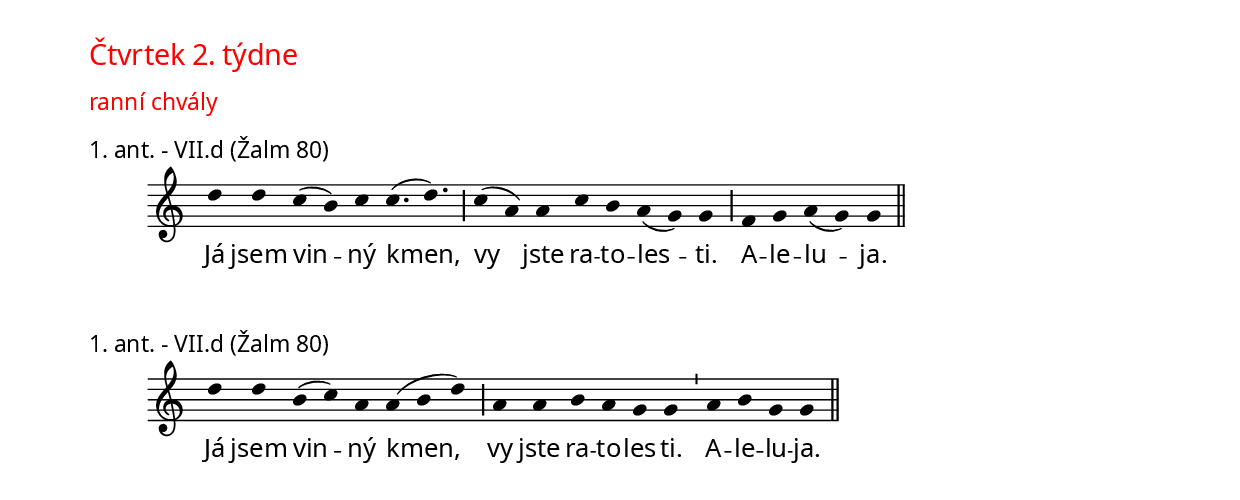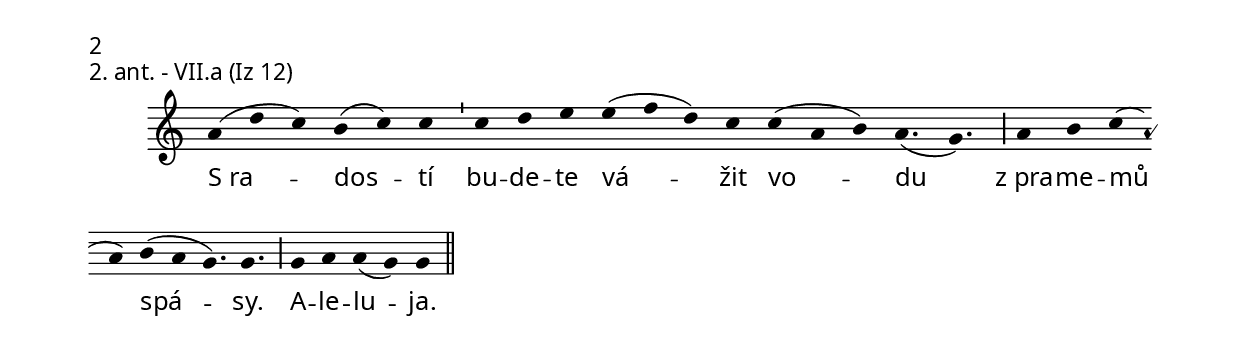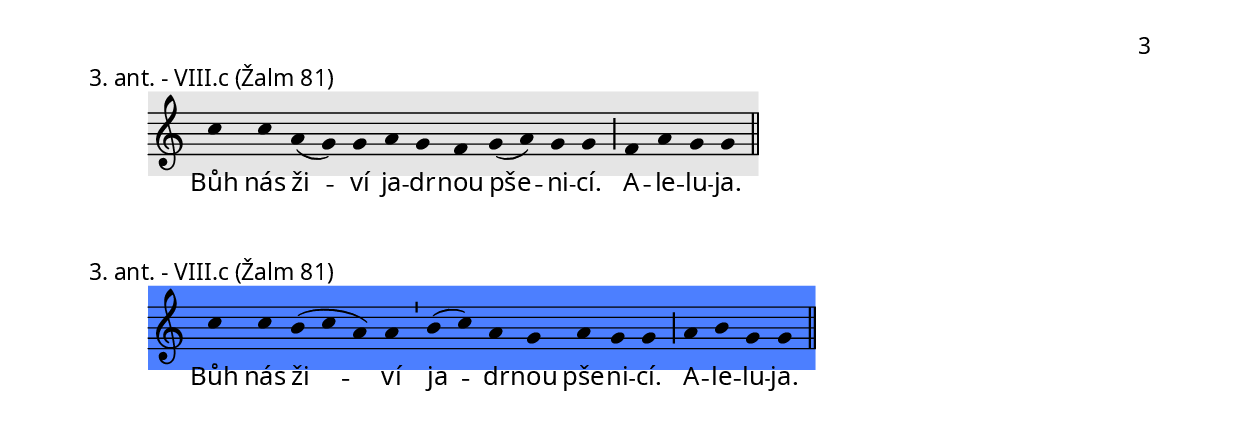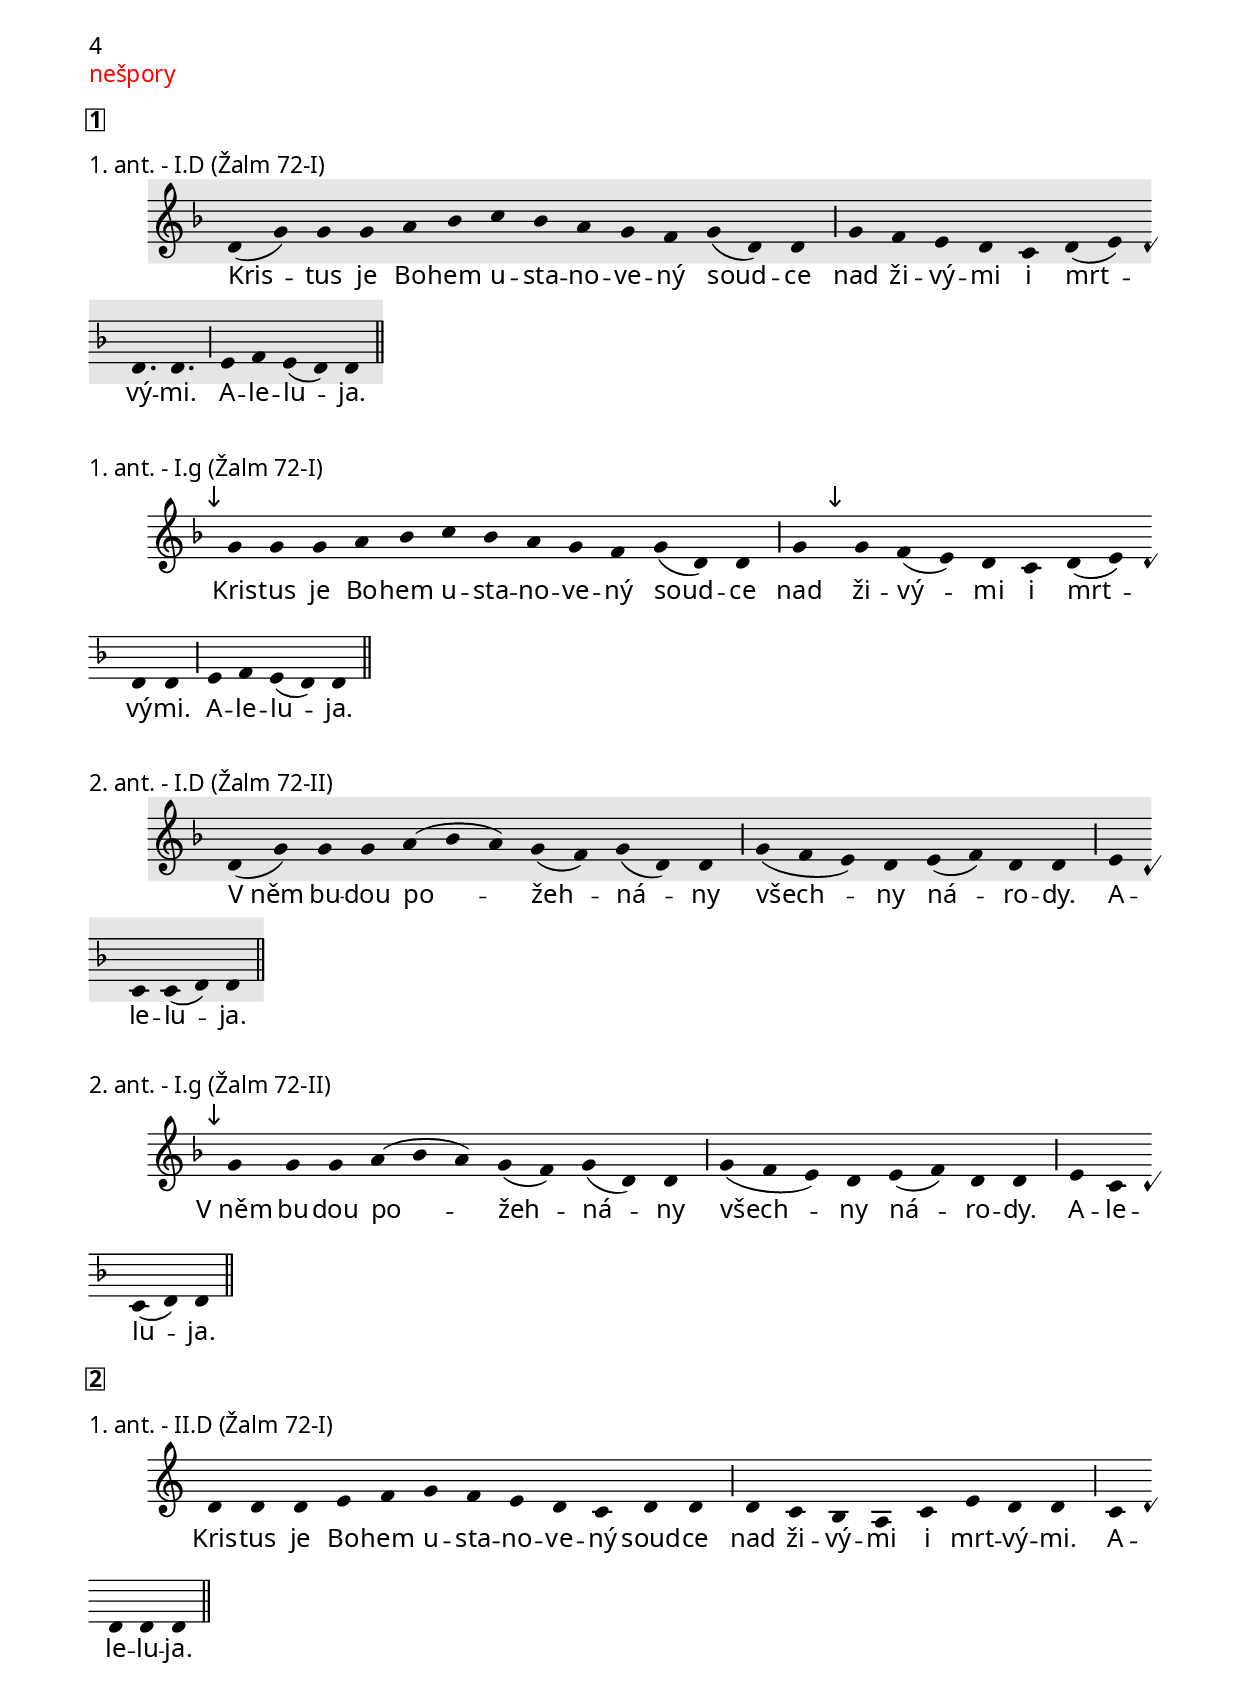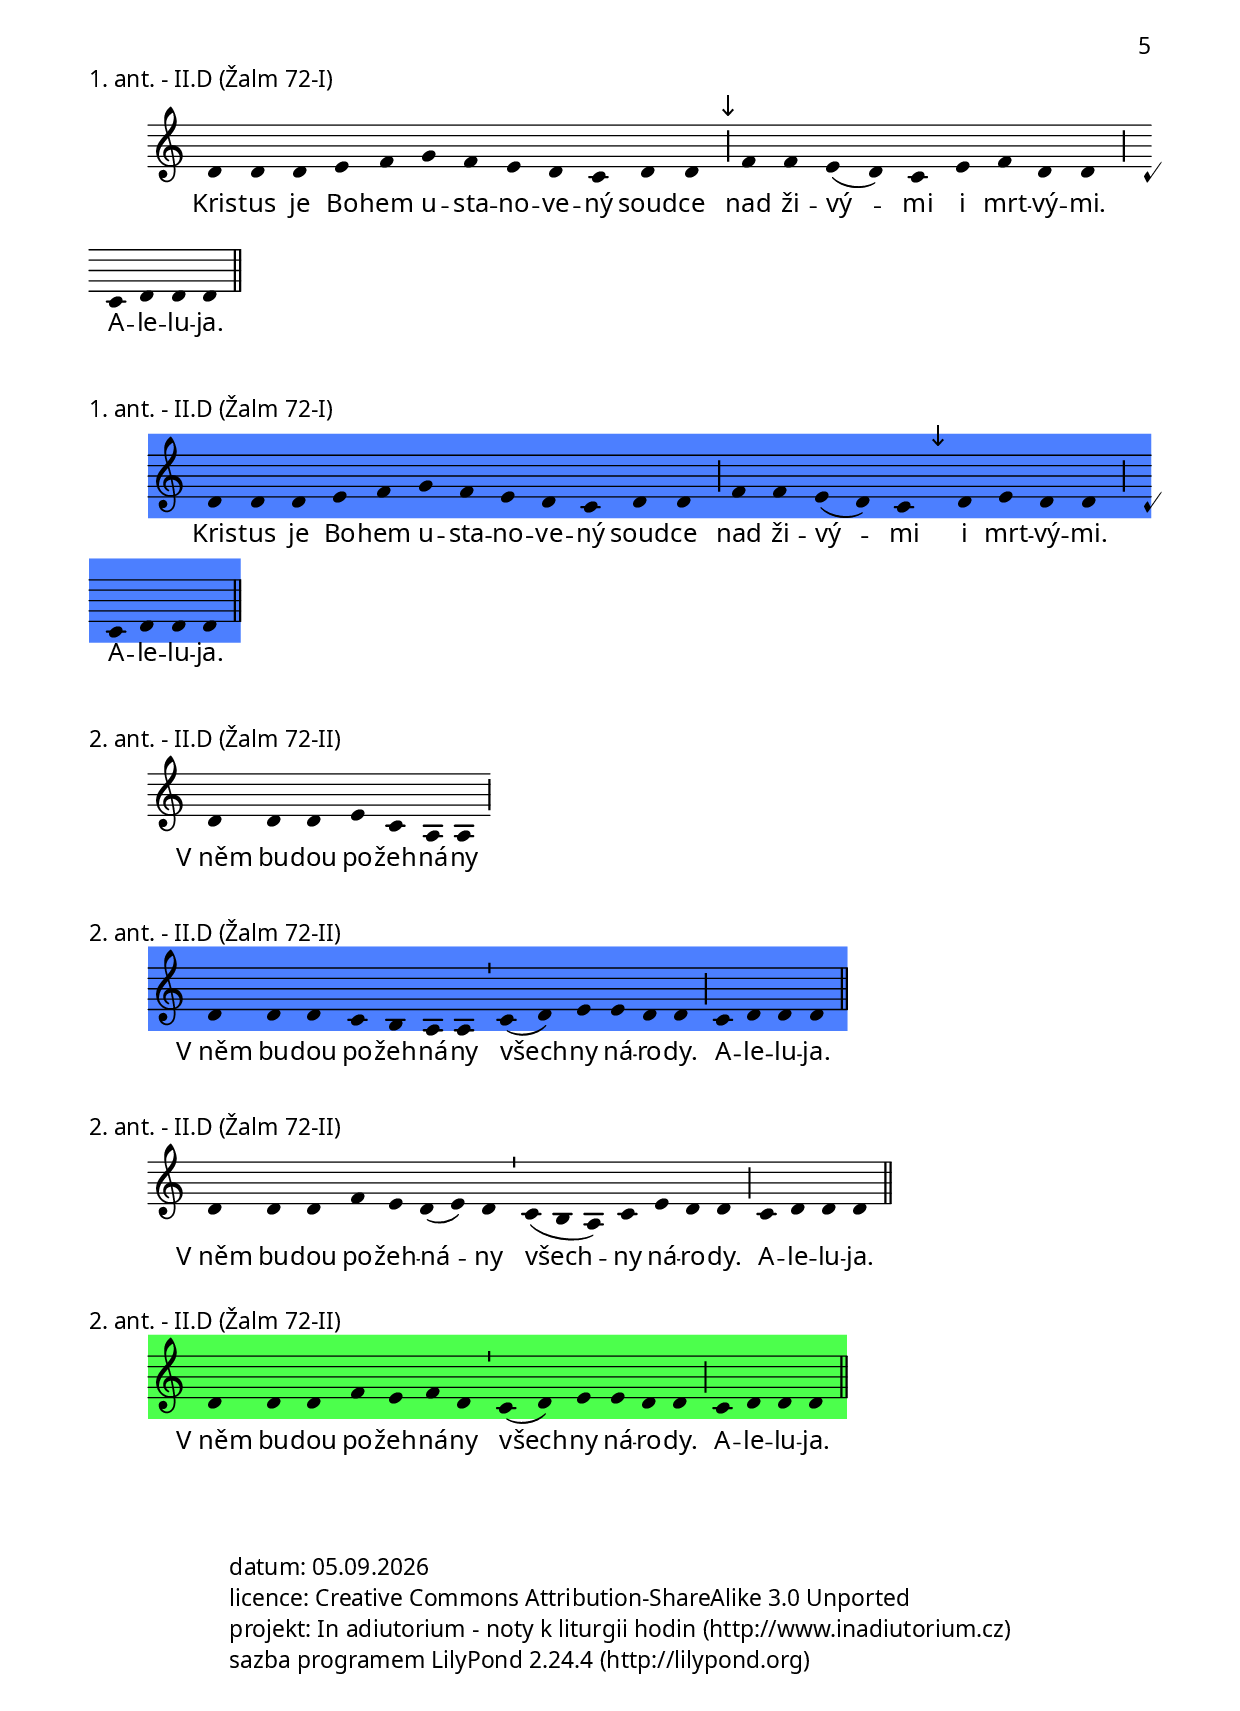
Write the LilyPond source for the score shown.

\include "../spolecne.ly"

\markup {\nadpisDen {Čtvrtek 2. týdne}}

\markup {\nadpisHodinka {"ranní chvály"}}

\score {
  \relative c'' {
    \choralniRezim
    d4 d c( b) c c4.( d) \barMaior
    c4( a) a c b a( g) g \barMaior
    f g a( g) g \barFinalis
  }
  \addlyrics {
    Já jsem vin -- ný kmen,
    vy jste ra -- to -- les -- ti.
    A -- le -- lu -- ja.
  }
  \header {
    quid = "1. ant."
    modus = "VII"
    differentia = "d"
    psalmus = "Žalm 80"
    id = "rch-a1"
    piece = \markup {\sestavTitulek}
  }
}

\score {
  \relative c'' {
    \choralniRezim
    d4 d b( c) a a( b d) \barMaior
    a a b a g g \barMin
    a b g g \barFinalis
  }
  \addlyrics {
    Já jsem vin -- ný kmen,
    vy jste ra -- to -- les -- ti.
    A -- le -- lu -- ja.
  }
  \header {
    quid = "1. ant."
    modus = "VII"
    differentia = "d"
    psalmus = "Žalm 80"
    id = "rch-a1"
    piece = \markup {\sestavTitulek}
  }
}

\pageBreak

\score {
  \relative c'' {
    \choralniRezim
    a4( d c) b( c) c \barMin
    c d e e( f d) c c( a b) a4.( g) \barMaior
    a4 b c( a) b( a g4.) g \barMaior
    g4 a a( g) g \barFinalis
  }
  \addlyrics {
    S_ra -- dos -- tí
    bu -- de -- te vá -- žit vo -- du
    z_pra -- me -- mů spá -- sy.
    A -- le -- lu -- ja.
  }
  \header {
    quid = "2. ant."
    modus = "VII"
    differentia = "a"
    psalmus = "Iz 12"
    id = "rch-a2"
    placet = "Modus VII není příliš vhodný, protože kantikum má řadu krátkých veršů."
    piece = \markup {\sestavTitulek}
  }
}

\pageBreak

\score {
  \relative c'' {
    \zvyraznovacSedy
    \choralniRezim
    c4 c a( g) g a g f g( a) g g \barMaior
    f a g g \barFinalis
  }
  \addlyrics {
    Bůh nás ži -- ví ja -- dr -- nou pše -- ni -- cí.
    A -- le -- lu -- ja.
  }
  \header {
    quid = "3. ant."
    modus = "VIII"
    differentia = "c"
    psalmus = "Žalm 81"
    id = "rch-a3"
    fons = "vyňato z: slavnost Těla a Krve Páně, 1.nešp., 2.ant."
    placet = "r - jako výtržek působí nevyváženě - radši složit jinou melodii"
    piece = \markup {\sestavTitulek}
  }
}

\score {
  \relative c'' {
    \zvyraznovacModry
    \choralniRezim
    c4 c b( c a) a \barMin b( c) a g a g g \barMaior
    a b g g \barFinalis
  }
  \addlyrics {
    Bůh nás ži -- ví ja -- dr -- nou pše -- ni -- cí.
    A -- le -- lu -- ja.
  }
  \header {
    quid = "3. ant."
    modus = "VIII"
    differentia = "c"
    psalmus = "Žalm 81"
    id = "rch-a3"
    piece = \markup {\sestavTitulek}
  }
}

\pageBreak

\markup {\nadpisHodinka {"nešpory"}}

\markup\nadpisSkupiny 1

\score {
  \relative c' {
    \zvyraznovacSedy
    \choralniRezim
    \key f \major
    d4( g) g g a bes c bes a g f g( d) d \barMaior
    g f e d c d( e) d4. d \barMaior
    e4 f e( d) d \barFinalis
  }
  \addlyrics {
    Kris -- tus je Bo -- hem u -- sta -- no -- ve -- ný soud -- ce
    nad ži -- vý -- mi i mrt -- vý -- mi.
    A -- le -- lu -- ja.
  }
  \header {
    quid = "1. ant."
    modus = "I"
    differentia = "D"
    psalmus = "Žalm 72-I"
    id = "na-a1"
    piece = \markup {\sestavTitulek}
  }
}

\score {
  \relative c'' {
    \choralniRezim
    \key f \major
    \mark\sipka g4 g g a bes c bes a g f g( d) d \barMaior
    g \mark\sipka g f( e) d c d( e) d d \barMaior
    e f e( d) d \barFinalis
  }
  \addlyrics {
    Kris -- tus je Bo -- hem u -- sta -- no -- ve -- ný soud -- ce
    nad ži -- vý -- mi i mrt -- vý -- mi.
    A -- le -- lu -- ja.
  }
  \header {
    quid = "1. ant."
    modus = "I"
    differentia = "g"
    psalmus = "Žalm 72-I"
    id = "na-a1"
    piece = \markup {\sestavTitulek}
  }
}

\score {
  \relative c' {
    \zvyraznovacSedy
    \choralniRezim
    \key f \major
    d4( g) g g a( bes a) g( f) g( d) d \barMaior
    g( f e) d e( f) d d \barMaior
    e c c( d) d \barFinalis
  }
  \addlyrics {
    V_něm bu -- dou po -- žeh -- ná -- ny
    všech -- ny ná -- ro -- dy.
    A -- le -- lu -- ja.
  }
  \header {
    quid = "2. ant."
    modus = "I"
    differentia = "D"
    psalmus = "Žalm 72-II"
    id = "ne-a2"
    piece = \markup {\sestavTitulek}
  }
}

\score {
  \relative c'' {
    \choralniRezim
    \key f \major
    \mark\sipka g4 g g a( bes a) g( f) g( d) d \barMaior
    g( f e) d e( f) d d \barMaior
    e c c( d) d \barFinalis
  }
  \addlyrics {
    V_něm bu -- dou po -- žeh -- ná -- ny
    všech -- ny ná -- ro -- dy.
    A -- le -- lu -- ja.
  }
  \header {
    quid = "2. ant."
    modus = "I"
    differentia = "g"
    psalmus = "Žalm 72-II"
    id = "ne-a2"
    piece = \markup {\sestavTitulek}
  }
}

\markup\nadpisSkupiny 2

\score {
  \relative c' {
    \choralniRezim
    d4 d d e f g f e d c d d \barMaior
    d c b a c e d d \barMaior
    c d d d \barFinalis
  }
  \addlyrics {
    Kris -- tus je Bo -- hem u -- sta -- no -- ve -- ný soud -- ce
    nad ži -- vý -- mi i mrt -- vý -- mi.
    A -- le -- lu -- ja.
  }
  \header {
    quid = "1. ant."
    modus = "II"
    differentia = "D"
    psalmus = "Žalm 72-I"
    id = "na-a1"
    piece = \markup {\sestavTitulek}
  }
}

\score {
  \relative c' {
    \choralniRezim
    d4 d d e f g f e d c d d \barMaior
    \mark\sipka f f e( d) c e f d d \barMaior
    c d d d \barFinalis
  }
  \addlyrics {
    Kris -- tus je Bo -- hem u -- sta -- no -- ve -- ný soud -- ce
    nad ži -- vý -- mi i mrt -- vý -- mi.
    A -- le -- lu -- ja.
  }
  \header {
    quid = "1. ant."
    modus = "II"
    differentia = "D"
    psalmus = "Žalm 72-I"
    id = "na-a1"
    piece = \markup {\sestavTitulek}
  }
}

\score {
  \relative c' {
    \zvyraznovacModry
    \choralniRezim
    d4 d d e f g f e d c d d \barMaior
    f f e( d) c \mark\sipka d e d d \barMaior
    c d d d \barFinalis
  }
  \addlyrics {
    Kris -- tus je Bo -- hem u -- sta -- no -- ve -- ný soud -- ce
    nad ži -- vý -- mi i mrt -- vý -- mi.
    A -- le -- lu -- ja.
  }
  \header {
    quid = "1. ant."
    modus = "II"
    differentia = "D"
    psalmus = "Žalm 72-I"
    id = "na-a1"
    piece = \markup {\sestavTitulek}
  }
}

\score {
  \relative c' {
    \choralniRezim
    d4 d d e c a a \barMaior
  }
  \addlyrics {
    V_něm bu -- dou po -- žeh -- ná -- ny
    všech -- ny ná -- ro -- dy.
    A -- le -- lu -- ja.
  }
  \header {
    quid = "2. ant."
    modus = "II"
    differentia = "D"
    psalmus = "Žalm 72-II"
    id = "ne-a2"
    piece = \markup {\sestavTitulek}
  }
}

\score {
  \relative c' {
    \zvyraznovacModry
    \choralniRezim
    d4 d d c b a a \barMin
    c( d) e e d d \barMaior
    c d d d \barFinalis
  }
  \addlyrics {
    V_něm bu -- dou po -- žeh -- ná -- ny
    všech -- ny ná -- ro -- dy.
    A -- le -- lu -- ja.
  }
  \header {
    quid = "2. ant."
    modus = "II"
    differentia = "D"
    psalmus = "Žalm 72-II"
    id = "ne-a2"
    piece = \markup {\sestavTitulek}
  }
}

\score {
  \relative c' {
    \choralniRezim
    d4 d d f e d( e) d \barMin
    c( b a) c e d d \barMaior
    c d d d \barFinalis
  }
  \addlyrics {
    V_něm bu -- dou po -- žeh -- ná -- ny
    všech -- ny ná -- ro -- dy.
    A -- le -- lu -- ja.
  }
  \header {
    quid = "2. ant."
    modus = "II"
    differentia = "D"
    psalmus = "Žalm 72-II"
    id = "ne-a2"
    piece = \markup {\sestavTitulek}
  }
}

\score {
  \relative c' {
    \zvyraznovacZeleny
    \choralniRezim
    d4 d d f e f d \barMin
    c( d) e e d d \barMaior
    c d d d \barFinalis
  }
  \addlyrics {
    V_něm bu -- dou po -- žeh -- ná -- ny
    všech -- ny ná -- ro -- dy.
    A -- le -- lu -- ja.
  }
  \header {
    quid = "2. ant."
    modus = "II"
    differentia = "D"
    psalmus = "Žalm 72-II"
    id = "ne-a2"
    piece = \markup {\sestavTitulek}
  }
}

%\score { \velikTIIctvrtekNespAntIII }